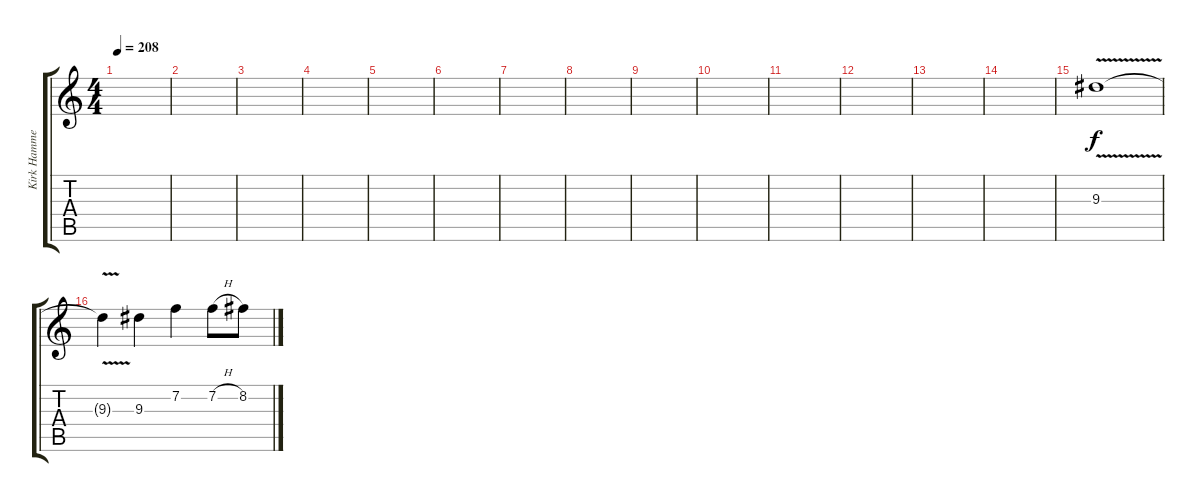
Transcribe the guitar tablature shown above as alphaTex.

\track ("Kirk Hammett (Guitar 3)" "Kirk Hamme") {instrument distortionguitar}
\staff {score tabs}
\tuning (Eb4 Bb3 Gb3 Db3 Ab2 Eb2) {hide}
\ts (4 4)
\tempo 208
\clef g2
\ks c
|
|
|
|
|
|
|
|
|
|
|
|
|
|
9.3{v}.1 |
9.3{t}.4 9.3.4 7.2.4 7.2{h}.8 8.2.8
